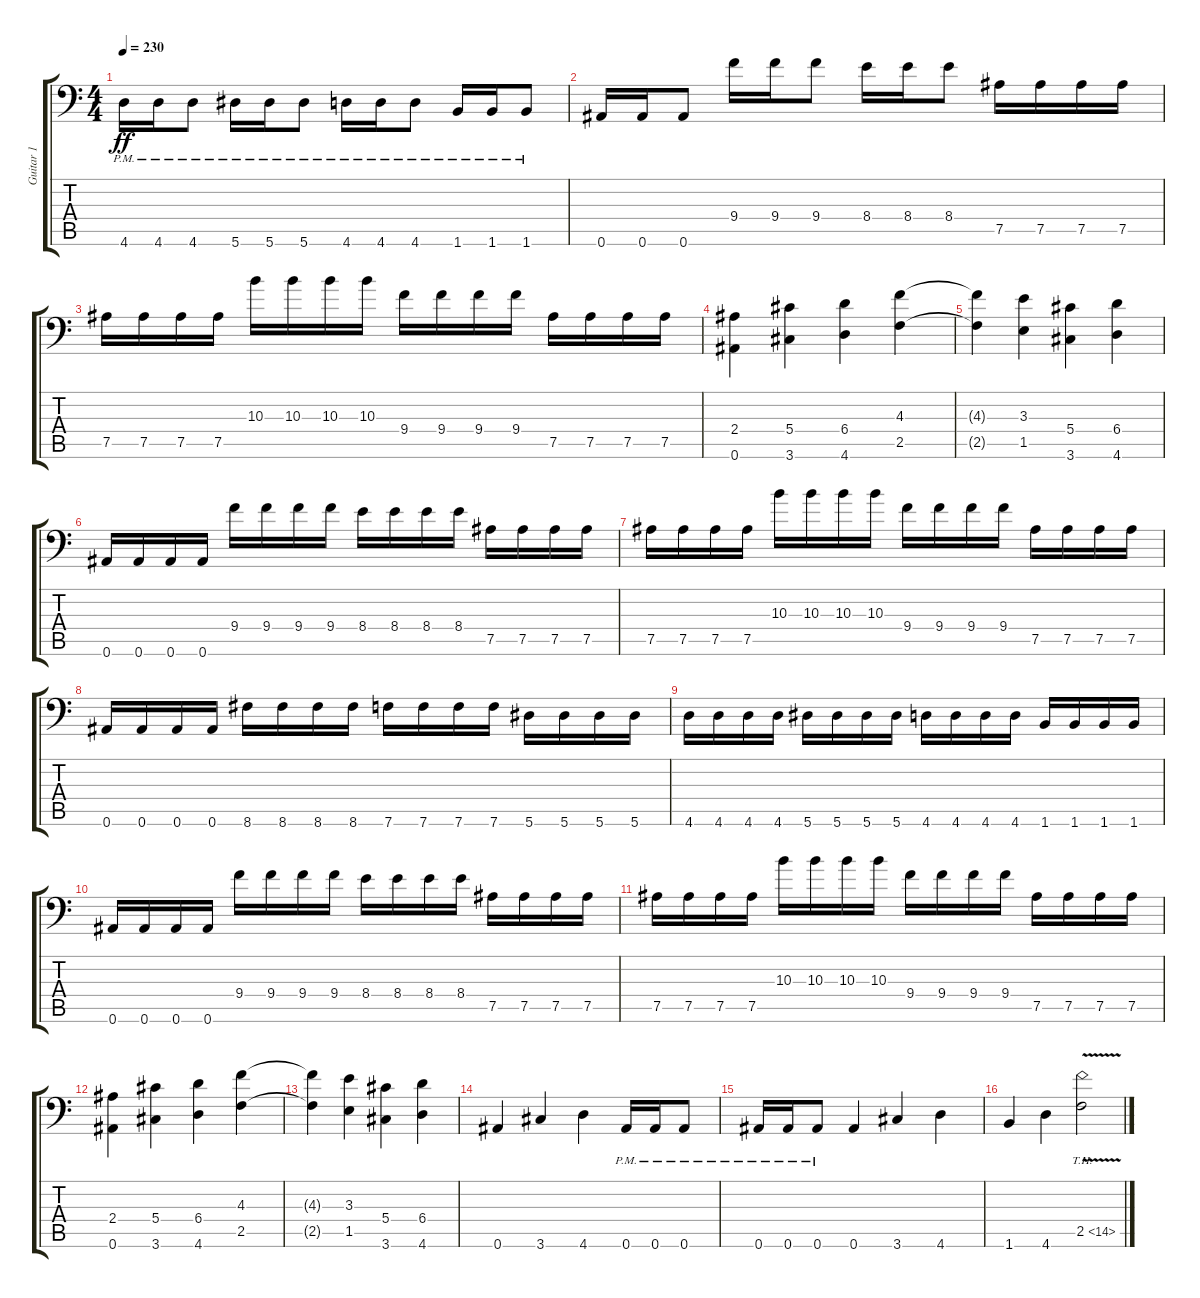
\track ("Guitar 1" "Guitar 1") {instrument distortionguitar}
\staff {score tabs}
\tuning (Bb3 F3 Db3 Ab2 Eb2 Bb1) {hide}
\ts (4 4)
\tempo 230
\clef f4
\ks c
4.6{pm}.16{dy ff} 4.6{pm}.16 4.6{pm}.8 5.6{pm}.16 5.6{pm}.16 5.6{pm}.8 4.6{pm}.16 4.6{pm}.16 4.6{pm}.8 1.6{pm}.16 1.6{pm}.16 1.6{pm}.8 |
0.6.16 0.6.16 0.6.8 9.4.16 9.4.16 9.4.8 8.4.16 8.4.16 8.4.8 7.5.16 7.5.16 7.5.16 7.5.16 |
7.5.16 7.5.16 7.5.16 7.5.16 10.3.16 10.3.16 10.3.16 10.3.16 9.4.16 9.4.16 9.4.16 9.4.16 7.5.16 7.5.16 7.5.16 7.5.16 |
(2.4 0.6).4 (5.4 3.6).4 (6.4 4.6).4 (4.3 2.5).4 |
(4.3{t} 2.5{t}).4 (3.3 1.5).4 (5.4 3.6).4 (6.4 4.6).4 |
0.6.16 0.6.16 0.6.16 0.6.16 9.4.16 9.4.16 9.4.16 9.4.16 8.4.16 8.4.16 8.4.16 8.4.16 7.5.16 7.5.16 7.5.16 7.5.16 |
7.5.16 7.5.16 7.5.16 7.5.16 10.3.16 10.3.16 10.3.16 10.3.16 9.4.16 9.4.16 9.4.16 9.4.16 7.5.16 7.5.16 7.5.16 7.5.16 |
0.6.16 0.6.16 0.6.16 0.6.16 8.6.16 8.6.16 8.6.16 8.6.16 7.6.16 7.6.16 7.6.16 7.6.16 5.6.16 5.6.16 5.6.16 5.6.16 |
4.6.16 4.6.16 4.6.16 4.6.16 5.6.16 5.6.16 5.6.16 5.6.16 4.6.16 4.6.16 4.6.16 4.6.16 1.6.16 1.6.16 1.6.16 1.6.16 |
0.6.16 0.6.16 0.6.16 0.6.16 9.4.16 9.4.16 9.4.16 9.4.16 8.4.16 8.4.16 8.4.16 8.4.16 7.5.16 7.5.16 7.5.16 7.5.16 |
7.5.16 7.5.16 7.5.16 7.5.16 10.3.16 10.3.16 10.3.16 10.3.16 9.4.16 9.4.16 9.4.16 9.4.16 7.5.16 7.5.16 7.5.16 7.5.16 |
(2.4 0.6).4 (5.4 3.6).4 (6.4 4.6).4 (4.3 2.5).4 |
(4.3{t} 2.5{t}).4 (3.3 1.5).4 (5.4 3.6).4 (6.4 4.6).4 |
0.6.4 3.6.4 4.6.4 0.6{pm}.16 0.6{pm}.16 0.6{pm}.8 |
0.6{pm}.16 0.6{pm}.16 0.6{pm}.8 0.6.4 3.6.4 4.6.4 |
1.6.4 4.6.4 2.5{th 12 v}.2{instrument guitarharmonics}
